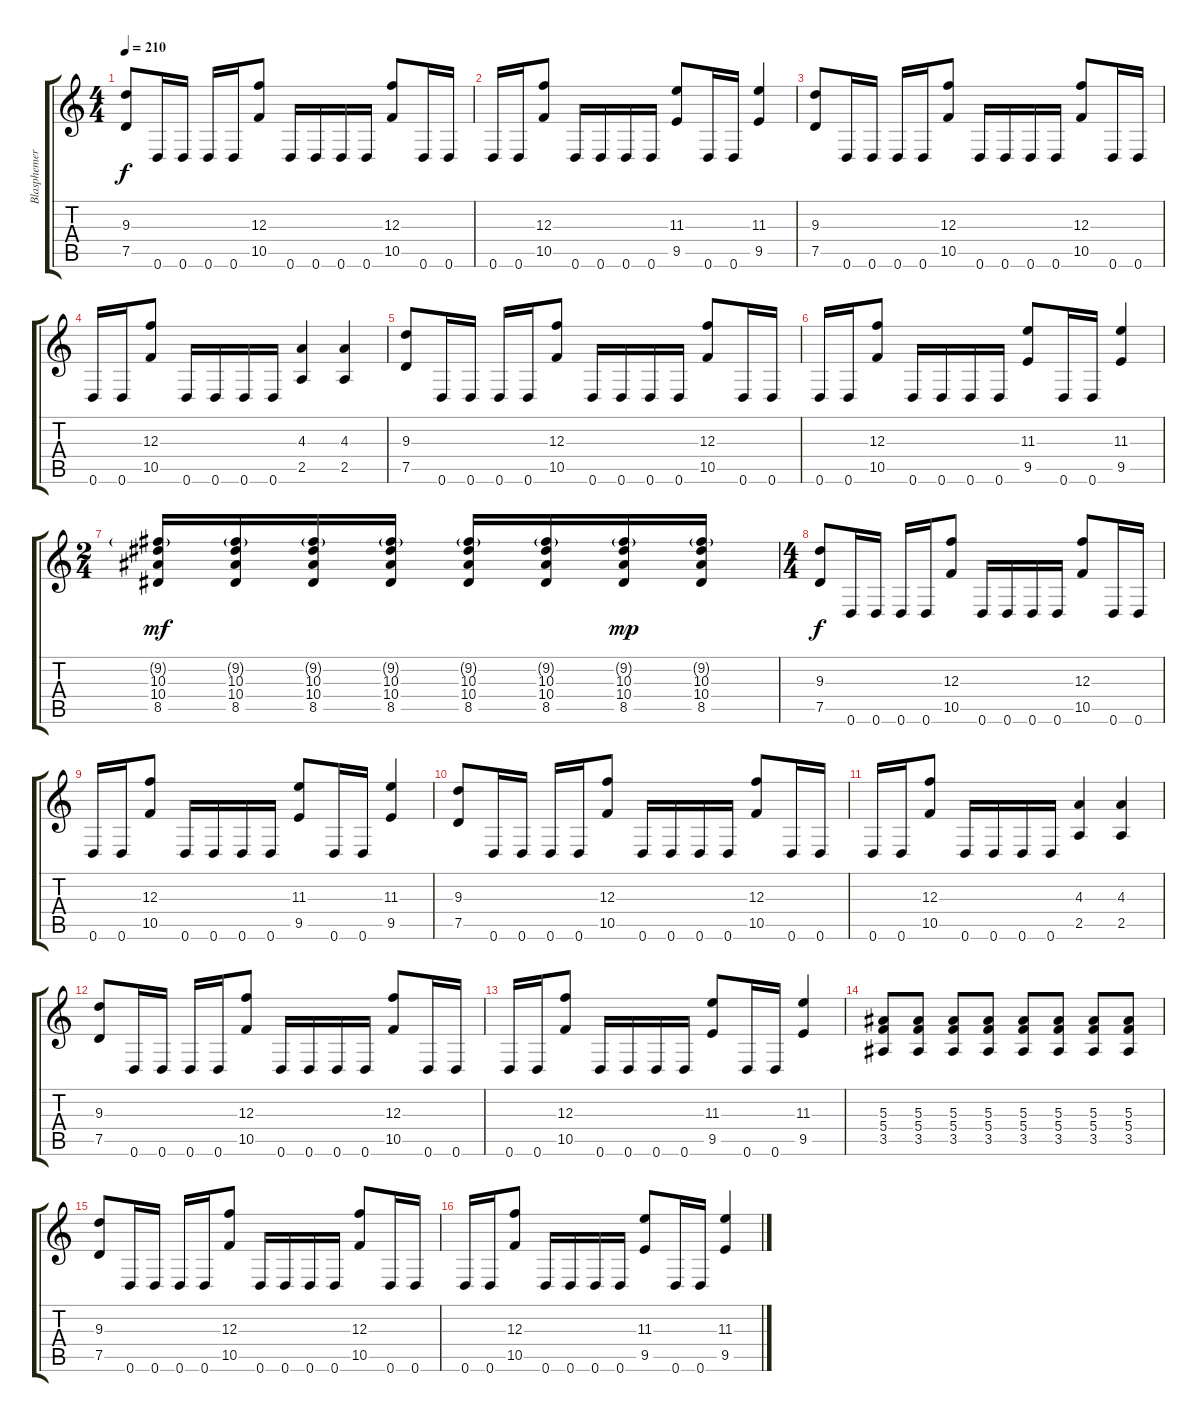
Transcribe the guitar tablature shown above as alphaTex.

\track ("Blasphemer" "Blasphemer") {instrument overdrivenguitar}
\staff {score tabs}
\tuning (D4 A3 F3 C3 G2 D2) {hide}
\ts (4 4)
\tempo 210
\clef g2
\ks c
(9.3 7.5).8{dy f} 0.6.16 0.6.16 0.6.16 0.6.16 (12.3 10.5).8 0.6.16 0.6.16 0.6.16 0.6.16 (12.3 10.5).8 0.6.16 0.6.16 |
0.6.16 0.6.16 (12.3 10.5).8 0.6.16 0.6.16 0.6.16 0.6.16 (11.3 9.5).8 0.6.16 0.6.16 (11.3 9.5).4 |
(9.3 7.5).8 0.6.16 0.6.16 0.6.16 0.6.16 (12.3 10.5).8 0.6.16 0.6.16 0.6.16 0.6.16 (12.3 10.5).8 0.6.16 0.6.16 |
0.6.16 0.6.16 (12.3 10.5).8 0.6.16 0.6.16 0.6.16 0.6.16 (4.3 2.5).4 (4.3 2.5).4 |
(9.3 7.5).8 0.6.16 0.6.16 0.6.16 0.6.16 (12.3 10.5).8 0.6.16 0.6.16 0.6.16 0.6.16 (12.3 10.5).8 0.6.16 0.6.16 |
0.6.16 0.6.16 (12.3 10.5).8 0.6.16 0.6.16 0.6.16 0.6.16 (11.3 9.5).8 0.6.16 0.6.16 (11.3 9.5).4 |
\ts (2 4)
(9.2{g} 10.3 10.4 8.5).16{dy mf} (9.2{g} 10.3 10.4 8.5).16 (9.2{g} 10.3 10.4 8.5).16 (9.2{g} 10.3 10.4 8.5).16 (9.2{g} 10.3 10.4 8.5).16 (9.2{g} 10.3 10.4 8.5).16 (9.2{g} 10.3 10.4 8.5).16{dy mp} (9.2{g} 10.3 10.4 8.5).16 |
\ts (4 4)
(9.3 7.5).8{dy f} 0.6.16 0.6.16 0.6.16 0.6.16 (12.3 10.5).8 0.6.16 0.6.16 0.6.16 0.6.16 (12.3 10.5).8 0.6.16 0.6.16 |
0.6.16 0.6.16 (12.3 10.5).8 0.6.16 0.6.16 0.6.16 0.6.16 (11.3 9.5).8 0.6.16 0.6.16 (11.3 9.5).4 |
(9.3 7.5).8 0.6.16 0.6.16 0.6.16 0.6.16 (12.3 10.5).8 0.6.16 0.6.16 0.6.16 0.6.16 (12.3 10.5).8 0.6.16 0.6.16 |
0.6.16 0.6.16 (12.3 10.5).8 0.6.16 0.6.16 0.6.16 0.6.16 (4.3 2.5).4 (4.3 2.5).4 |
(9.3 7.5).8 0.6.16 0.6.16 0.6.16 0.6.16 (12.3 10.5).8 0.6.16 0.6.16 0.6.16 0.6.16 (12.3 10.5).8 0.6.16 0.6.16 |
0.6.16 0.6.16 (12.3 10.5).8 0.6.16 0.6.16 0.6.16 0.6.16 (11.3 9.5).8 0.6.16 0.6.16 (11.3 9.5).4 |
(5.3 5.4 3.5).8 (5.3 5.4 3.5).8 (5.3 5.4 3.5).8 (5.3 5.4 3.5).8 (5.3 5.4 3.5).8 (5.3 5.4 3.5).8 (5.3 5.4 3.5).8 (5.3 5.4 3.5).8 |
(9.3 7.5).8 0.6.16 0.6.16 0.6.16 0.6.16 (12.3 10.5).8 0.6.16 0.6.16 0.6.16 0.6.16 (12.3 10.5).8 0.6.16 0.6.16 |
0.6.16 0.6.16 (12.3 10.5).8 0.6.16 0.6.16 0.6.16 0.6.16 (11.3 9.5).8 0.6.16 0.6.16 (11.3 9.5).4
